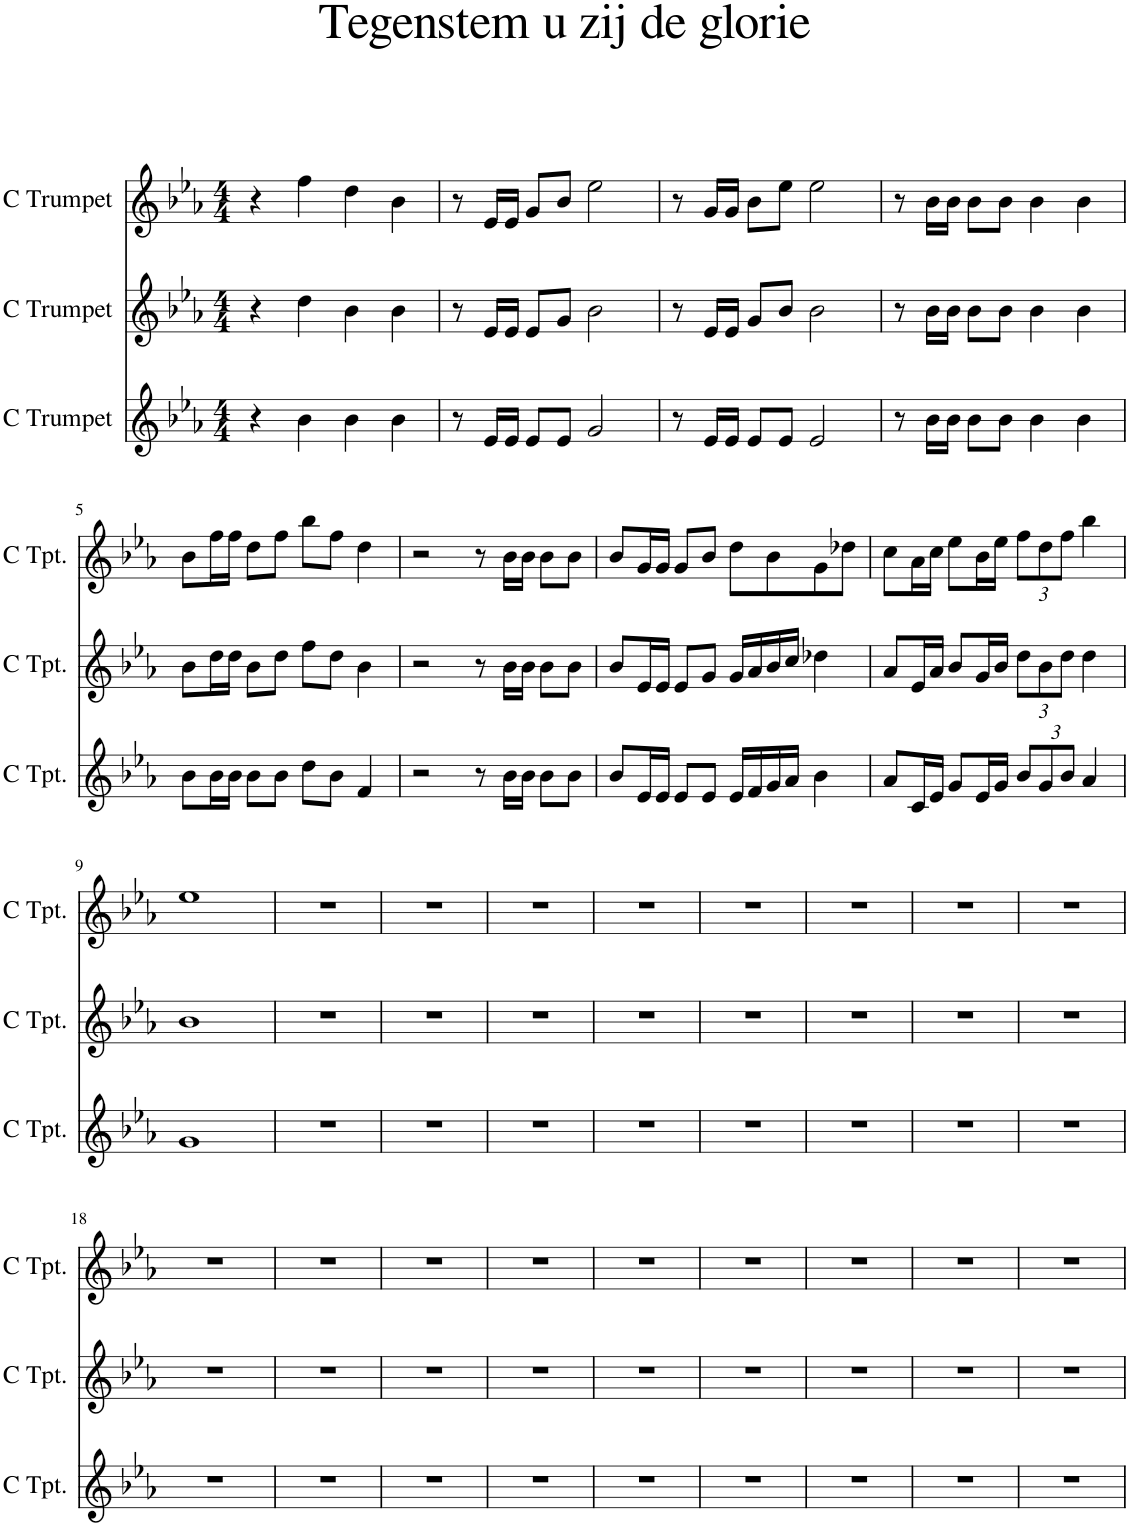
**kern	**kern	**kern
*part3	*part2	*part1
*staff3	*staff2	*staff1
*I"C Trumpet	*I"C Trumpet	*I"C Trumpet
*I'C Tpt.	*I'C Tpt.	*I'C Tpt.
*clefG2	*clefG2	*clefG2
*k[b-e-a-]	*k[b-e-a-]	*k[b-e-a-]
*M4/4	*M4/4	*M4/4
=1	=1	=1
4r	4r	4r
4b-\	4dd\	4ff\
4b-\	4b-\	4dd\
4b-\	4b-\	4b-\
=2	=2	=2
8r	8r	8r
16e-/LL	16e-/LL	16e-/LL
16e-/JJ	16e-/JJ	16e-/JJ
8e-/L	8e-/L	8g/L
8e-/J	8g/J	8b-/J
2g/	2b-\	2ee-\
=3	=3	=3
8r	8r	8r
16e-/LL	16e-/LL	16g/LL
16e-/JJ	16e-/JJ	16g/JJ
8e-/L	8g/L	8b-\L
8e-/J	8b-/J	8ee-\J
2e-/	2b-\	2ee-\
=4	=4	=4
8r	8r	8r
16b-\LL	16b-\LL	16b-\LL
16b-\JJ	16b-\JJ	16b-\JJ
8b-\L	8b-\L	8b-\L
8b-\J	8b-\J	8b-\J
4b-\	4b-\	4b-\
4b-\	4b-\	4b-\
!!LO:LB:g=z
=5	=5	=5
8b-\L	8b-\L	8b-\L
16b-\L	16dd\L	16ff\L
16b-\JJ	16dd\JJ	16ff\JJ
8b-\L	8b-\L	8dd\L
8b-\J	8dd\J	8ff\J
8dd\L	8ff\L	8bb-\L
8b-\J	8dd\J	8ff\J
4f/	4b-\	4dd\
=6	=6	=6
2r	2r	2r
8r	8r	8r
16b-\LL	16b-\LL	16b-\LL
16b-\JJ	16b-\JJ	16b-\JJ
8b-\L	8b-\L	8b-\L
8b-\J	8b-\J	8b-\J
=7	=7	=7
8b-/L	8b-/L	8b-/L
16e-/L	16e-/L	16g/L
16e-/JJ	16e-/JJ	16g/JJ
8e-/L	8e-/L	8g/L
8e-/J	8g/J	8b-/J
16e-/LL	16g/LL	8dd\L
16f/	16a-/	.
16g/	16b-/	8b-\
16a-/JJ	16cc/JJ	.
4b-\	4dd-X\	8g\
.	.	8dd-X\J
=8	=8	=8
8a-/L	8a-/L	8cc\L
16c/L	16e-/L	16a-\L
16e-/JJ	16a-/JJ	16cc\JJ
8g/L	8b-/L	8ee-\L
16e-/L	16g/L	16b-\L
16g/JJ	16b-/JJ	16ee-\JJ
*Xbrackettup	*Xbrackettup	*Xbrackettup
12b-/L	12dd\L	12ff\L
12g/	12b-\	12dd\
12b-/J	12dd\J	12ff\J
4a-/	4dd\	4bb-\
!!LO:LB:g=z
=9	=9	=9
1g	1b-	1ee-
=10	=10	=10
1r	1r	1r
=11	=11	=11
1r	1r	1r
=12	=12	=12
1r	1r	1r
=13	=13	=13
1r	1r	1r
=14	=14	=14
1r	1r	1r
=15	=15	=15
1r	1r	1r
=16	=16	=16
1r	1r	1r
=17	=17	=17
1r	1r	1r
!!LO:LB:g=z
=18	=18	=18
1r	1r	1r
=19	=19	=19
1r	1r	1r
=20	=20	=20
1r	1r	1r
=21	=21	=21
1r	1r	1r
=22	=22	=22
1r	1r	1r
=23	=23	=23
1r	1r	1r
=24	=24	=24
1r	1r	1r
=25	=25	=25
1r	1r	1r
=26	=26	=26
1r	1r	1r
=	=	=
*-	*-	*-
